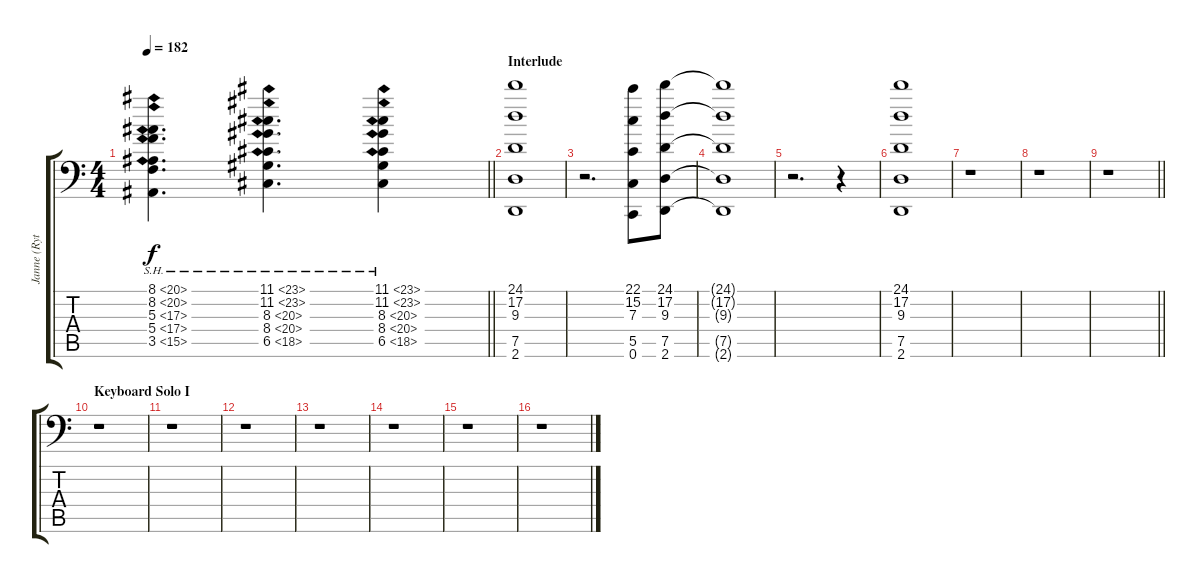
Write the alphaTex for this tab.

\track ("Janne (Rythm II)" "Janne (Ryt") {instrument synthbass2}
\staff {score tabs}
\tuning (D3 A2 F2 C2 G1 C1) {hide}
\ts (4 4)
\tempo 182
\clef f4
\barLineRight lightlight
\ks c
(8.1{sh 12} 8.2{sh 12} 5.3{sh 12} 5.4{sh 12} 3.5{sh 12}).4{d dy f} (11.1{sh 12} 11.2{sh 12} 8.3{sh 12} 8.4{sh 12} 6.5{sh 12}).4{d} (11.1{sh 12} 11.2{sh 12} 8.3{sh 12} 8.4{sh 12} 6.5{sh 12}).4 |
\section ("" "Interlude")
(24.1 17.2 9.3 7.5 2.6).1{volume 0 balance 8 instrument choiraahs} |
r.2{d} (22.1 15.2 7.3 5.5 0.6).8{volume 7 balance 8 instrument choiraahs} (24.1 17.2 9.3 7.5 2.6).8{volume 0} |
(24.1{t} 17.2{t} 9.3{t} 7.5{t} 2.6{t}).1 |
r.2{d} r.4{volume 7} |
(24.1 17.2 9.3 7.5 2.6).1{volume 0 balance 8 instrument choiraahs} |
r.1 |
r.1 |
\barLineRight lightlight
r.1 |
\section ("" "Keyboard Solo I")
r.1 |
r.1 |
r.1 |
r.1 |
r.1 |
r.1 |
r.1
